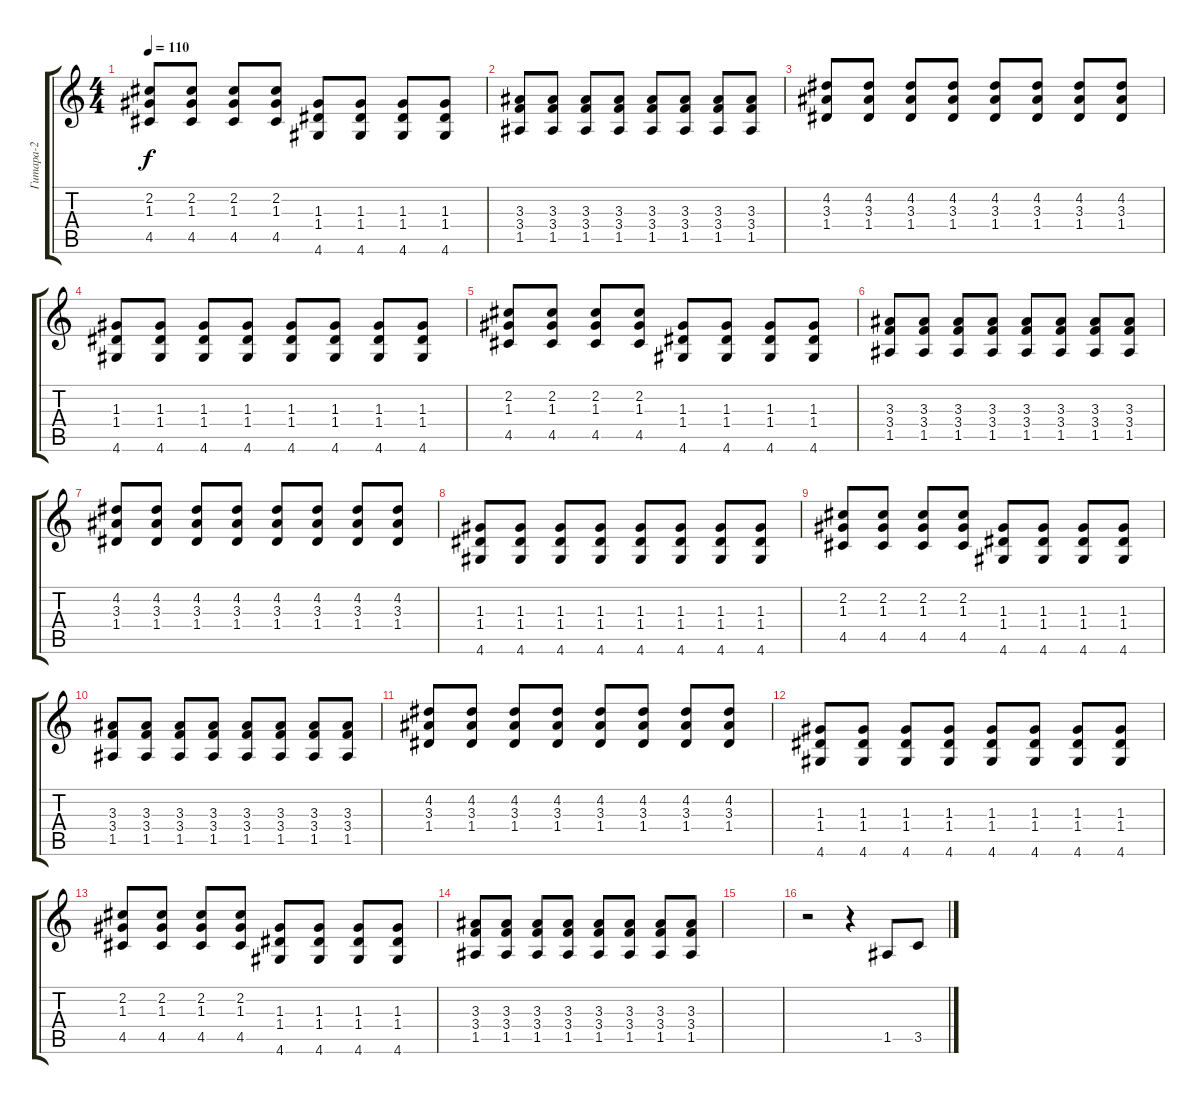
\track ("Гитара-2" "Гитара-2") {instrument overdrivenguitar}
\staff {score tabs}
\tuning (E4 B3 G3 D3 A2 E2) {hide}
\ts (4 4)
\tempo 110
\clef g2
\ks c
(2.2 1.3 4.5).8{dy f} (2.2 1.3 4.5).8 (2.2 1.3 4.5).8 (2.2 1.3 4.5).8 (1.3 1.4 4.6).8 (1.3 1.4 4.6).8 (1.3 1.4 4.6).8 (1.3 1.4 4.6).8 |
(3.3 3.4 1.5).8 (3.3 3.4 1.5).8 (3.3 3.4 1.5).8 (3.3 3.4 1.5).8 (3.3 3.4 1.5).8 (3.3 3.4 1.5).8 (3.3 3.4 1.5).8 (3.3 3.4 1.5).8 |
(4.2 3.3 1.4).8 (4.2 3.3 1.4).8 (4.2 3.3 1.4).8 (4.2 3.3 1.4).8 (4.2 3.3 1.4).8 (4.2 3.3 1.4).8 (4.2 3.3 1.4).8 (4.2 3.3 1.4).8 |
(1.3 1.4 4.6).8 (1.3 1.4 4.6).8 (1.3 1.4 4.6).8 (1.3 1.4 4.6).8 (1.3 1.4 4.6).8 (1.3 1.4 4.6).8 (1.3 1.4 4.6).8 (1.3 1.4 4.6).8 |
(2.2 1.3 4.5).8 (2.2 1.3 4.5).8 (2.2 1.3 4.5).8 (2.2 1.3 4.5).8 (1.3 1.4 4.6).8 (1.3 1.4 4.6).8 (1.3 1.4 4.6).8 (1.3 1.4 4.6).8 |
(3.3 3.4 1.5).8 (3.3 3.4 1.5).8 (3.3 3.4 1.5).8 (3.3 3.4 1.5).8 (3.3 3.4 1.5).8 (3.3 3.4 1.5).8 (3.3 3.4 1.5).8 (3.3 3.4 1.5).8 |
(4.2 3.3 1.4).8 (4.2 3.3 1.4).8 (4.2 3.3 1.4).8 (4.2 3.3 1.4).8 (4.2 3.3 1.4).8 (4.2 3.3 1.4).8 (4.2 3.3 1.4).8 (4.2 3.3 1.4).8 |
(1.3 1.4 4.6).8 (1.3 1.4 4.6).8 (1.3 1.4 4.6).8 (1.3 1.4 4.6).8 (1.3 1.4 4.6).8 (1.3 1.4 4.6).8 (1.3 1.4 4.6).8 (1.3 1.4 4.6).8 |
(2.2 1.3 4.5).8 (2.2 1.3 4.5).8 (2.2 1.3 4.5).8 (2.2 1.3 4.5).8 (1.3 1.4 4.6).8 (1.3 1.4 4.6).8 (1.3 1.4 4.6).8 (1.3 1.4 4.6).8 |
(3.3 3.4 1.5).8 (3.3 3.4 1.5).8 (3.3 3.4 1.5).8 (3.3 3.4 1.5).8 (3.3 3.4 1.5).8 (3.3 3.4 1.5).8 (3.3 3.4 1.5).8 (3.3 3.4 1.5).8 |
(4.2 3.3 1.4).8 (4.2 3.3 1.4).8 (4.2 3.3 1.4).8 (4.2 3.3 1.4).8 (4.2 3.3 1.4).8 (4.2 3.3 1.4).8 (4.2 3.3 1.4).8 (4.2 3.3 1.4).8 |
(1.3 1.4 4.6).8 (1.3 1.4 4.6).8 (1.3 1.4 4.6).8 (1.3 1.4 4.6).8 (1.3 1.4 4.6).8 (1.3 1.4 4.6).8 (1.3 1.4 4.6).8 (1.3 1.4 4.6).8 |
(2.2 1.3 4.5).8 (2.2 1.3 4.5).8 (2.2 1.3 4.5).8 (2.2 1.3 4.5).8 (1.3 1.4 4.6).8 (1.3 1.4 4.6).8 (1.3 1.4 4.6).8 (1.3 1.4 4.6).8 |
(3.3 3.4 1.5).8 (3.3 3.4 1.5).8 (3.3 3.4 1.5).8 (3.3 3.4 1.5).8 (3.3 3.4 1.5).8 (3.3 3.4 1.5).8 (3.3 3.4 1.5).8 (3.3 3.4 1.5).8 |
|
r.2{instrument distortionguitar} r.4 1.5.8 3.5.8
